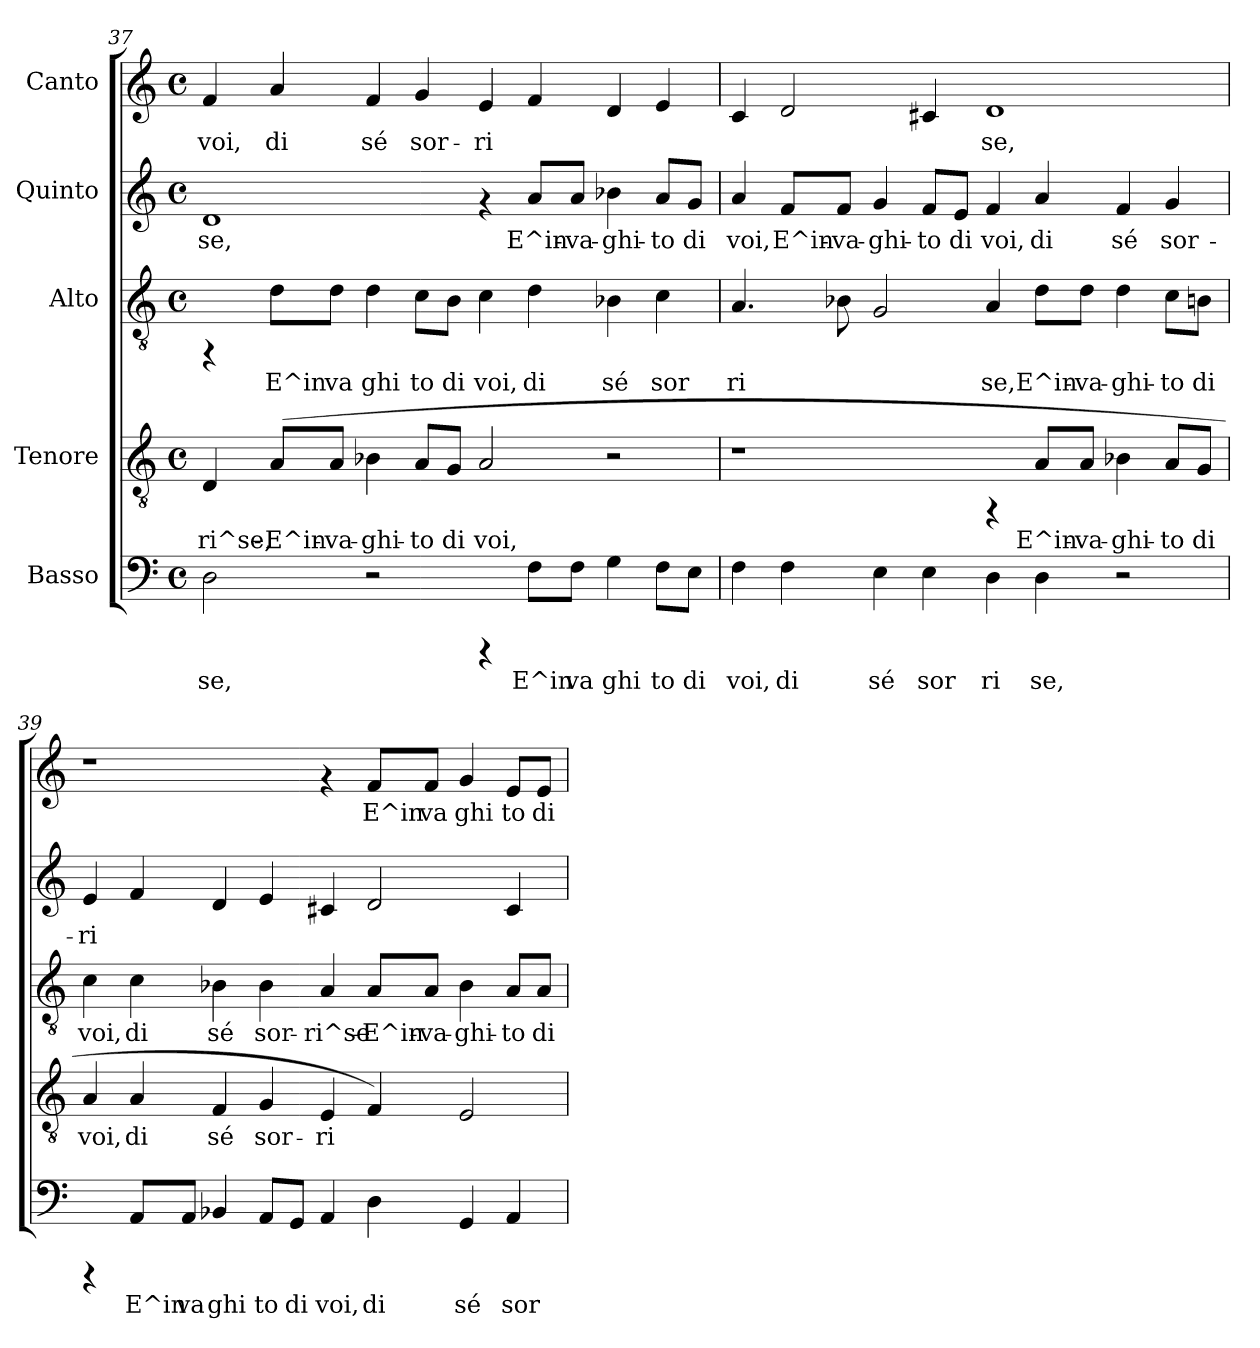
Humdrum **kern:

**kern	**text	**kern	**text	**kern	**text	**kern	**text	**kern	**text
*part5	*part5	*part4	*part4	*part3	*part3	*part2	*part2	*part1	*part1
*staff5	*staff5	*staff4	*staff4	*staff3	*staff3	*staff2	*staff2	*staff1	*staff1
*I"Basso	*	*I"Tenore	*	*I"Alto	*	*I"Quinto	*	*I"Canto	*
*clefF4	*	*clefGv2	*	*clefGv2	*	*clefG2	*	*clefG2	*
*k[]	*	*k[]	*	*k[]	*	*k[]	*	*k[]	*
*C:	*	*C:	*	*C:	*	*C:	*	*C:	*
*M4/4	*	*M4/4	*	*M4/4	*	*M4/4	*	*M4/4	*
*met(c)	*	*met(c)	*	*met(c)	*	*met(c)	*	*met(c)	*
=37	=37	=37	=37	=37	=37	=37	=37	=37	=37
!	!LO:LY:b:cj	!	!LO:LY:b:cj	!	!	!	!LO:LY:b:cj	!	!LO:LY:b:cj
2D\	se,	4D/	-ri^se,-	4rFF	.	1d	-se,	4f/	voi,
!	!	!	!LO:LY:b:cj	!	!LO:LY:b:cj	!	!	!	!LO:LY:b:cj
.	.	(>8A/L	-E^in-	8d\L	E^in	.	.	4a/	di
!	!	!	!LO:LY:b:cj	!	!LO:LY:b:cj	!	!	!	!
.	.	8A/J	-va-	8d\J	va	.	.	.	.
!	!	!	!LO:LY:b:cj	!	!LO:LY:b:cj	!	!	!	!LO:LY:b:cj
2r	.	4B-X\	-ghi-	4d\	ghi	.	.	4f/	sé
!	!	!	!LO:LY:b:cj	!	!LO:LY:b:cj	!	!	!	!LO:LY:b:cj
.	.	8A/L	-to	8c\L	to	.	.	4g/	sor-
!	!	!	!LO:LY:b:cj	!	!LO:LY:b:cj	!	!	!	!
.	.	8G/J	di	8B\J	di	.	.	.	.
!	!	!	!LO:LY:b:cj	!	!LO:LY:b:cj	!	!	!	!LO:LY:b:cj
4rCCC	.	2A/	voi,	4c\	voi,	4rf	.	4e/	-ri-
!	!LO:LY:b:cj	!	!	!	!LO:LY:b:cj	!	!LO:LY:b:cj	!	!LO:LY:b:cj
8F\L	E^in	.	.	4d\	di	8a/L	E^in-	4f/	--
!	!LO:LY:b:cj	!	!	!	!	!	!LO:LY:b:cj	!	!
8F\J	va	.	.	.	.	8a/J	-va-	.	.
!	!LO:LY:b:cj	!	!	!	!LO:LY:b:cj	!	!LO:LY:b:cj	!	!LO:LY:b:cj
4G\	ghi	2r	.	4B-X\	sé	4b-X\	-ghi-	4d/	--
!	!LO:LY:b:cj	!	!	!	!LO:LY:b:cj	!	!LO:LY:b:cj	!	!LO:LY:b:cj
8F\L	to	.	.	4c\	sor	8a/L	-to	4e/	--
!	!LO:LY:b:cj	!	!	!	!	!	!LO:LY:b:cj	!	!
8E\J	di	.	.	.	.	8g/J	di	.	.
!!LO:LB:g=z
=38	=38	=38	=38	=38	=38	=38	=38	=38	=38
!	!LO:LY:b:cj	!	!	!	!LO:LY:b:cj	!	!LO:LY:b:cj	!	!LO:LY:b:cj
4F\	voi,	1r	.	4.A/	ri-	4a/	voi,	4c/	--
!	!LO:LY:b:cj	!	!	!	!	!	!LO:LY:b:cj	!	!LO:LY:b:cj
4F\	di	.	.	.	.	8f/L	E^in-	2d/	--
!	!	!	!	!	!LO:LY:b:cj	!	!LO:LY:b:cj	!	!
.	.	.	.	8B-X\	--	8f/J	-va-	.	.
!	!LO:LY:b:cj	!	!	!	!LO:LY:b:cj	!	!LO:LY:b:cj	!	!
4E\	sé	.	.	2G/	--	4g/	-ghi-	.	.
!	!LO:LY:b:cj	!	!	!	!	!	!LO:LY:b:cj	!	!LO:LY:b:cj
4E\	sor	.	.	.	.	8f/L	-to	4c#/	--
!	!	!	!	!	!	!	!LO:LY:b:cj	!	!
.	.	.	.	.	.	8e/J	di	.	.
!	!LO:LY:b:cj	!	!	!	!LO:LY:b:cj	!	!LO:LY:b:cj	!	!LO:LY:b:cj
4D\	ri	4rFF	.	4A/	-se,	4f/	voi,	1d	-se,
!	!LO:LY:b:cj	!	!LO:LY:b:cj	!	!LO:LY:b:cj	!	!LO:LY:b:cj	!	!
4D\	se,	8A/L	E^in-	8d\L	E^in-	4a/	di	.	.
!	!	!	!LO:LY:b:cj	!	!LO:LY:b:cj	!	!	!	!
.	.	8A/J	-va-	8d\J	-va-	.	.	.	.
!	!	!	!LO:LY:b:cj	!	!LO:LY:b:cj	!	!LO:LY:b:cj	!	!
2r	.	4B-X\	-ghi-	4d\	-ghi-	4f/	sé	.	.
!	!	!	!LO:LY:b:cj	!	!LO:LY:b:cj	!	!LO:LY:b:cj	!	!
.	.	8A/L	-to	8c\L	-to	4g/	sor-	.	.
!	!	!	!LO:LY:b:cj	!	!LO:LY:b:cj	!	!	!	!
.	.	8G/J	di	8B\J	di	.	.	.	.
=39	=39	=39	=39	=39	=39	=39	=39	=39	=39
!	!	!	!LO:LY:b:cj	!	!LO:LY:b:cj	!	!LO:LY:b:cj	!	!
4rCCC	.	4A/	voi,	4c\	voi,	4e/	-ri-	1r	.
!	!LO:LY:b:cj	!	!LO:LY:b:cj	!	!LO:LY:b:cj	!	!LO:LY:b:cj	!	!
8AA/L	E^in	4A/	di	4c\	di	4f/	--	.	.
!	!LO:LY:b:cj	!	!	!	!	!	!	!	!
8AA/J	va	.	.	.	.	.	.	.	.
!	!LO:LY:b:cj	!	!LO:LY:b:cj	!	!LO:LY:b:cj	!	!LO:LY:b:cj	!	!
4BB-X/	ghi	4F/	sé	4B-X\	sé	4d/	--	.	.
!	!LO:LY:b:cj	!	!LO:LY:b:cj	!	!LO:LY:b:cj	!	!LO:LY:b:cj	!	!
8AA/L	to	4G/	sor-	4B-\	sor-	4e/	--	.	.
!	!LO:LY:b:cj	!	!	!	!	!	!	!	!
8GG/J	di	.	.	.	.	.	.	.	.
!	!LO:LY:b:cj	!	!LO:LY:b:cj	!	!LO:LY:b:cj	!	!LO:LY:b:cj	!	!
4AA/	voi,	4E/	-ri-	4A/	-ri^se-	4c#X/	--	4rf	.
!	!LO:LY:b:cj	!	!LO:LY:b:cj	!	!LO:LY:b:cj	!	!LO:LY:b:cj	!	!LO:LY:b:cj
4D\	di	4F/)	--	8A/L	-E^in-	2d/	--	8f/L	E^in
!	!	!	!	!	!LO:LY:b:cj	!	!	!	!LO:LY:b:cj
.	.	.	.	8A/J	-va-	.	.	8f/J	va
!	!LO:LY:b:cj	!	!LO:LY:b:cj	!	!LO:LY:b:cj	!	!	!	!LO:LY:b:cj
4GG/	sé	2E/	--	4B-\	-ghi-	.	.	4g/	ghi
!	!LO:LY:b:cj	!	!	!	!LO:LY:b:cj	!	!LO:LY:b:cj	!	!LO:LY:b:cj
4AA/	sor	.	.	8A/L	-to	4c#/	--	8e/L	to
!	!	!	!	!	!LO:LY:b:cj	!	!	!	!LO:LY:b:cj
.	.	.	.	8A/J	di	.	.	8e/J	di
=	=	=	=	=	=	=	=	=	=
*-	*-	*-	*-	*-	*-	*-	*-	*-	*-
